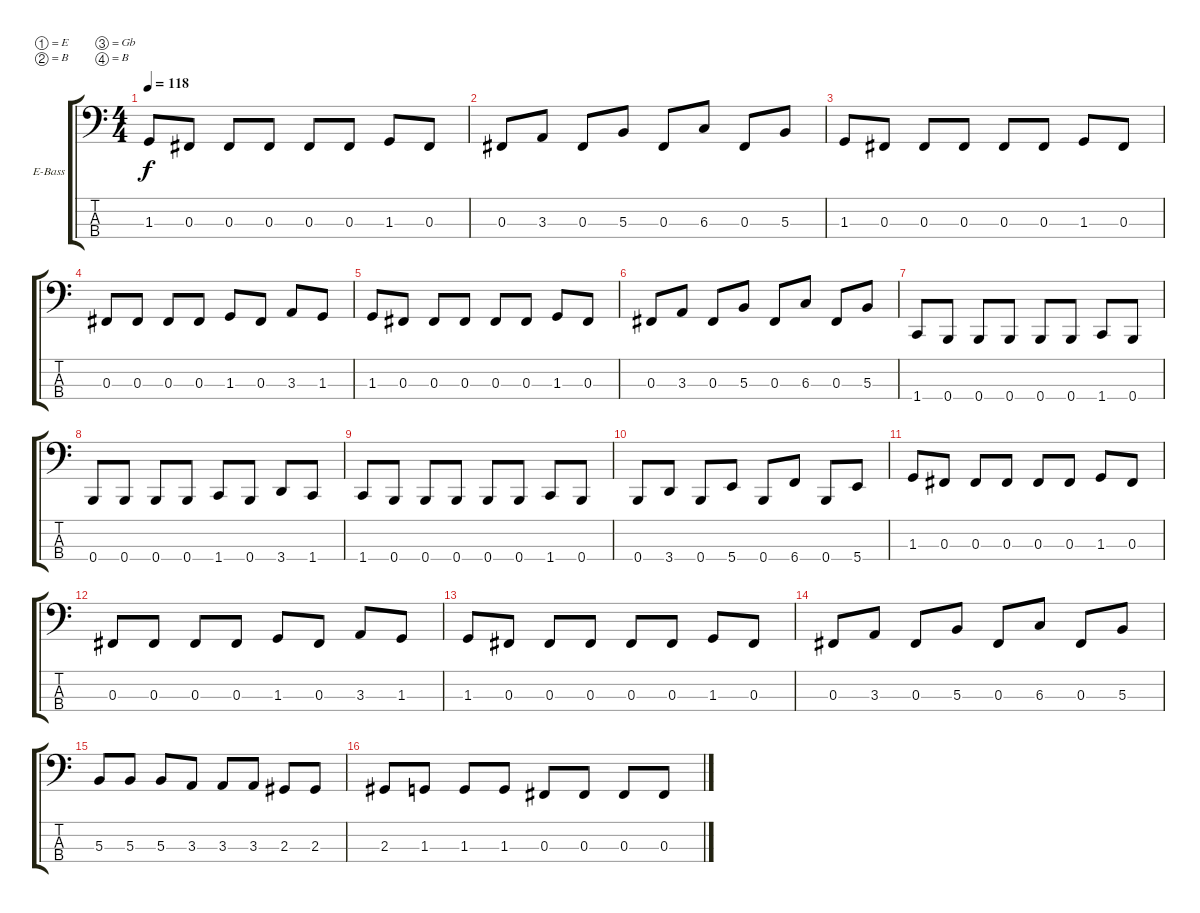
\bracketExtendMode groupsimilarinstruments
\firstSystemTrackNameOrientation horizontal
\otherSystemsTrackNameOrientation horizontal
\track ("Bass" "E-Bass") {solo instrument electricbassfinger}
\staff {score tabs}
\tuning (E2 B1 Gb1 B0)
\ts (4 4)
\tempo 118
\clef f4
\ks c
1.3.8{dy f} 0.3.8 0.3.8 0.3.8 0.3.8 0.3.8 1.3.8 0.3.8 |
0.3.8 3.3.8 0.3.8 5.3.8 0.3.8 6.3.8 0.3.8 5.3.8 |
1.3.8 0.3.8 0.3.8 0.3.8 0.3.8 0.3.8 1.3.8 0.3.8 |
0.3.8 0.3.8 0.3.8 0.3.8 1.3.8 0.3.8 3.3.8 1.3.8 |
1.3.8 0.3.8 0.3.8 0.3.8 0.3.8 0.3.8 1.3.8 0.3.8 |
0.3.8 3.3.8 0.3.8 5.3.8 0.3.8 6.3.8 0.3.8 5.3.8 |
1.4.8 0.4.8 0.4.8 0.4.8 0.4.8 0.4.8 1.4.8 0.4.8 |
0.4.8 0.4.8 0.4.8 0.4.8 1.4.8 0.4.8 3.4.8 1.4.8 |
1.4.8 0.4.8 0.4.8 0.4.8 0.4.8 0.4.8 1.4.8 0.4.8 |
0.4.8 3.4.8 0.4.8 5.4.8 0.4.8 6.4.8 0.4.8 5.4.8 |
1.3.8 0.3.8 0.3.8 0.3.8 0.3.8 0.3.8 1.3.8 0.3.8 |
0.3.8 0.3.8 0.3.8 0.3.8 1.3.8 0.3.8 3.3.8 1.3.8 |
1.3.8 0.3.8 0.3.8 0.3.8 0.3.8 0.3.8 1.3.8 0.3.8 |
0.3.8 3.3.8 0.3.8 5.3.8 0.3.8 6.3.8 0.3.8 5.3.8 |
5.3.8 5.3.8 5.3.8 3.3.8 3.3.8 3.3.8 2.3.8 2.3.8 |
2.3.8 1.3.8 1.3.8 1.3.8 0.3.8 0.3.8 0.3.8 0.3.8
